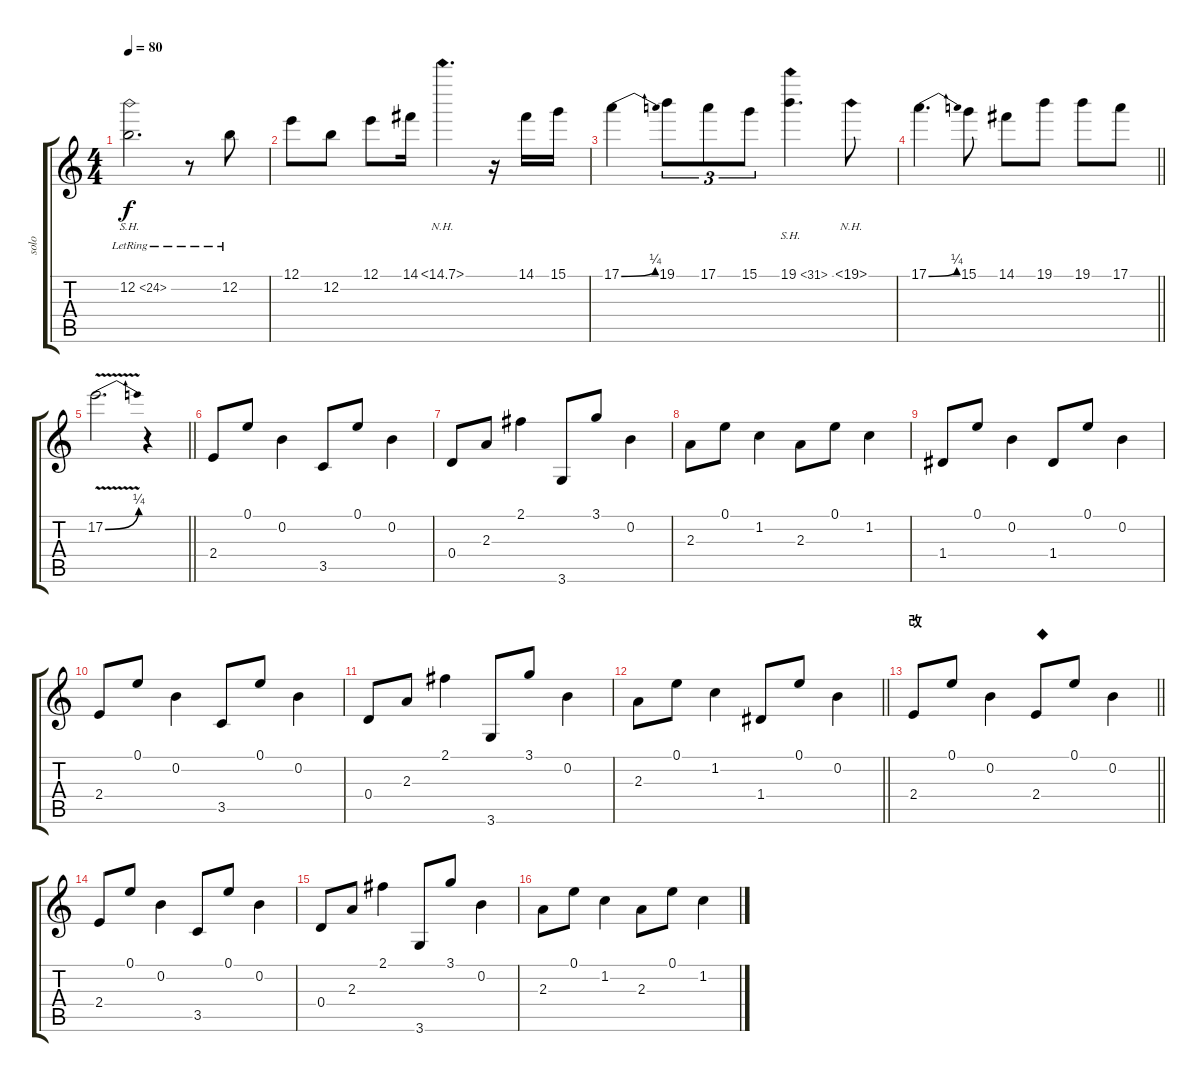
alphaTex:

\track ("solo" "solo") {instrument overdrivenguitar}
\staff {score tabs}
\tuning (E4 B3 G3 D3 A2 E2) {hide}
\ts (4 4)
\tempo 80
\clef g2
\ks c
12.2{sh 12 lr}.2{d dy f} r.8 12.2{lr}.8 |
12.1.8 12.2.8 12.1.8 14.1.16 15.1{nh}.4{d} r.16 14.1.16 15.1.16 |
17.1{be (bend 0 0 60 1)}.4 19.1.8{tu (3 2)} 17.1.8{tu (3 2)} 15.1.8{tu (3 2)} 19.1{sh 12}.4{d} 19.1{nh}.8 |
\barLineRight lightlight
17.1{be (bend 0 0 60 1)}.4{d} 15.1.8 14.1.8 19.1.8 19.1.8 17.1.8 |
\barLineRight lightlight
17.2{be (bend 0 0 60 1) v}.2{d} r.4 |
2.4.8 0.1.8 0.2.4 3.5.8 0.1.8 0.2.4 |
0.4.8 2.3.8 2.1.4 3.6.8 3.1.8 0.2.4 |
2.3.8 0.1.8 1.2.4 2.3.8 0.1.8 1.2.4 |
1.4.8 0.1.8 0.2.4 1.4.8 0.1.8 0.2.4 |
2.4.8 0.1.8 0.2.4 3.5.8 0.1.8 0.2.4 |
0.4.8 2.3.8 2.1.4 3.6.8 3.1.8 0.2.4 |
\barLineRight lightlight
2.3.8 0.1.8 1.2.4 1.4.8 0.1.8 0.2.4 |
\section ("" "改")
\barLineRight lightlight
2.4.8 0.1.8 0.2.4 2.4.8{txt "◆"} 0.1.8 0.2.4 |
2.4.8 0.1.8 0.2.4 3.5.8 0.1.8 0.2.4 |
0.4.8 2.3.8 2.1.4 3.6.8 3.1.8 0.2.4 |
2.3.8 0.1.8 1.2.4 2.3.8 0.1.8 1.2.4
